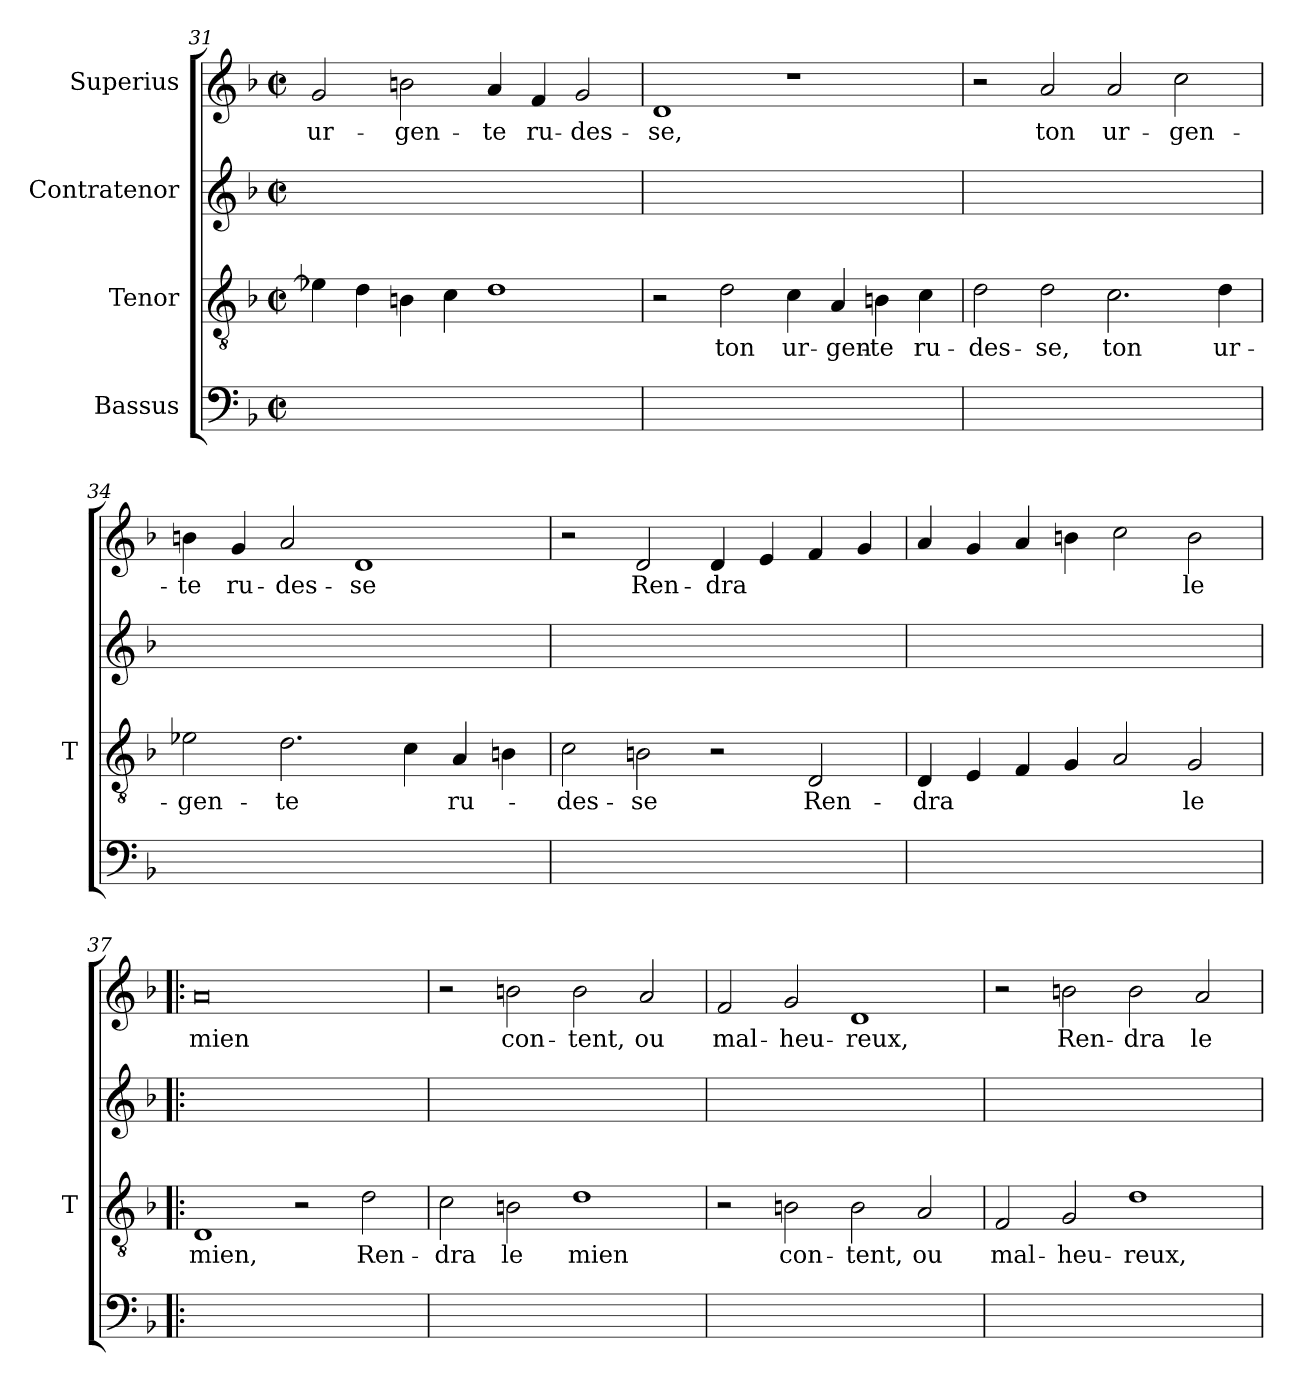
**kern	**kern	**text	**kern	**kern	**text
*part4	*part3	*part3	*part2	*part1	*part1
*staff4	*staff3	*staff3	*staff2	*staff1	*staff1
*I"Bassus	*I"Tenor	*	*I"Contratenor	*I"Superius	*
*	*I'T	*	*	*	*
!!LO:PB:g=z
*clefF4	*clefGv2	*	*clefG2	*clefG2	*
*k[b-]	*k[b-]	*	*k[b-]	*k[b-]	*
*F:	*F:	*	*F:	*F:	*
*M2/2	*M2/2	*	*M2/2	*M2/2	*
*met(c|)	*met(c|)	*	*met(c|)	*met(c|)	*
=31	=31	=31	=31	=31	=31
1ryy	4e-X]	.	1ryy	2g	ur-
.	4d	.	.	.	.
.	4B	.	.	2b	gen-
.	4c	.	.	.	.
1ryy	1d	.	1ryy	4a	-te
.	.	.	.	4f	ru-
.	.	.	.	2g	des-
=32	=32	=32	=32	=32	=32
1ryy	2r	.	1ryy	1d	-se,
.	2d	-ton	.	.	.
1ryy	4c	ur-	1ryy	1r	.
.	4A	gen-	.	.	.
.	4B	-te	.	.	.
.	4c	ru-	.	.	.
=33	=33	=33	=33	=33	=33
1ryy	2d	des-	1ryy	2r	.
.	2d	-se,	.	2a	-ton
1ryy	2.c	-ton	1ryy	2a	ur-
.	.	.	.	2cc	gen-
.	4d	ur-	.	.	.
=34	=34	=34	=34	=34	=34
1ryy	2e-X	gen-	1ryy	4b	-te
.	.	.	.	4g	ru-
.	2.d	-te	.	2a	des-
1ryy	.	.	1ryy	1d	-se
.	4c	.	.	.	.
.	4A	ru-	.	.	.
.	4B	.	.	.	.
=35	=35	=35	=35	=35	=35
1ryy	2c	des-	1ryy	2r	.
.	2B	-se	.	2d	Ren-
1ryy	2r	.	1ryy	4d	-dra
.	.	.	.	4e	.
.	2D	Ren-	.	4f	.
.	.	.	.	4g	.
=36	=36	=36	=36	=36	=36
1ryy	4D	-dra	1ryy	4a	.
.	4E	.	.	4g	.
.	4F	.	.	4a	.
.	4G	.	.	4b	.
1ryy	2A	.	1ryy	2cc	.
.	2G	-le	.	2b	-le
=37!|:	=37!|:	=37!|:	=37!|:	=37!|:	=37!|:
1ryy	1D	-mien,	1ryy	0a	-mien
1ryy	2r	.	1ryy	.	.
.	2d	Ren-	.	.	.
=38	=38	=38	=38	=38	=38
1ryy	2c	-dra	1ryy	2r	.
.	2B	-le	.	2b	con-
1ryy	1d	-mien	1ryy	2b	-tent,
.	.	.	.	2a	-ou
=39	=39	=39	=39	=39	=39
1ryy	2r	.	1ryy	2f	mal-
.	2B	con-	.	2g	heu-
1ryy	2B	-tent,	1ryy	1d	-reux,
.	2A	-ou	.	.	.
=40	=40	=40	=40	=40	=40
1ryy	2F	mal-	1ryy	2r	.
.	2G	heu-	.	2b	Ren-
1ryy	1d	-reux,	1ryy	2b	-dra
.	.	.	.	2a	-le
=	=	=	=	=	=
*-	*-	*-	*-	*-	*-
